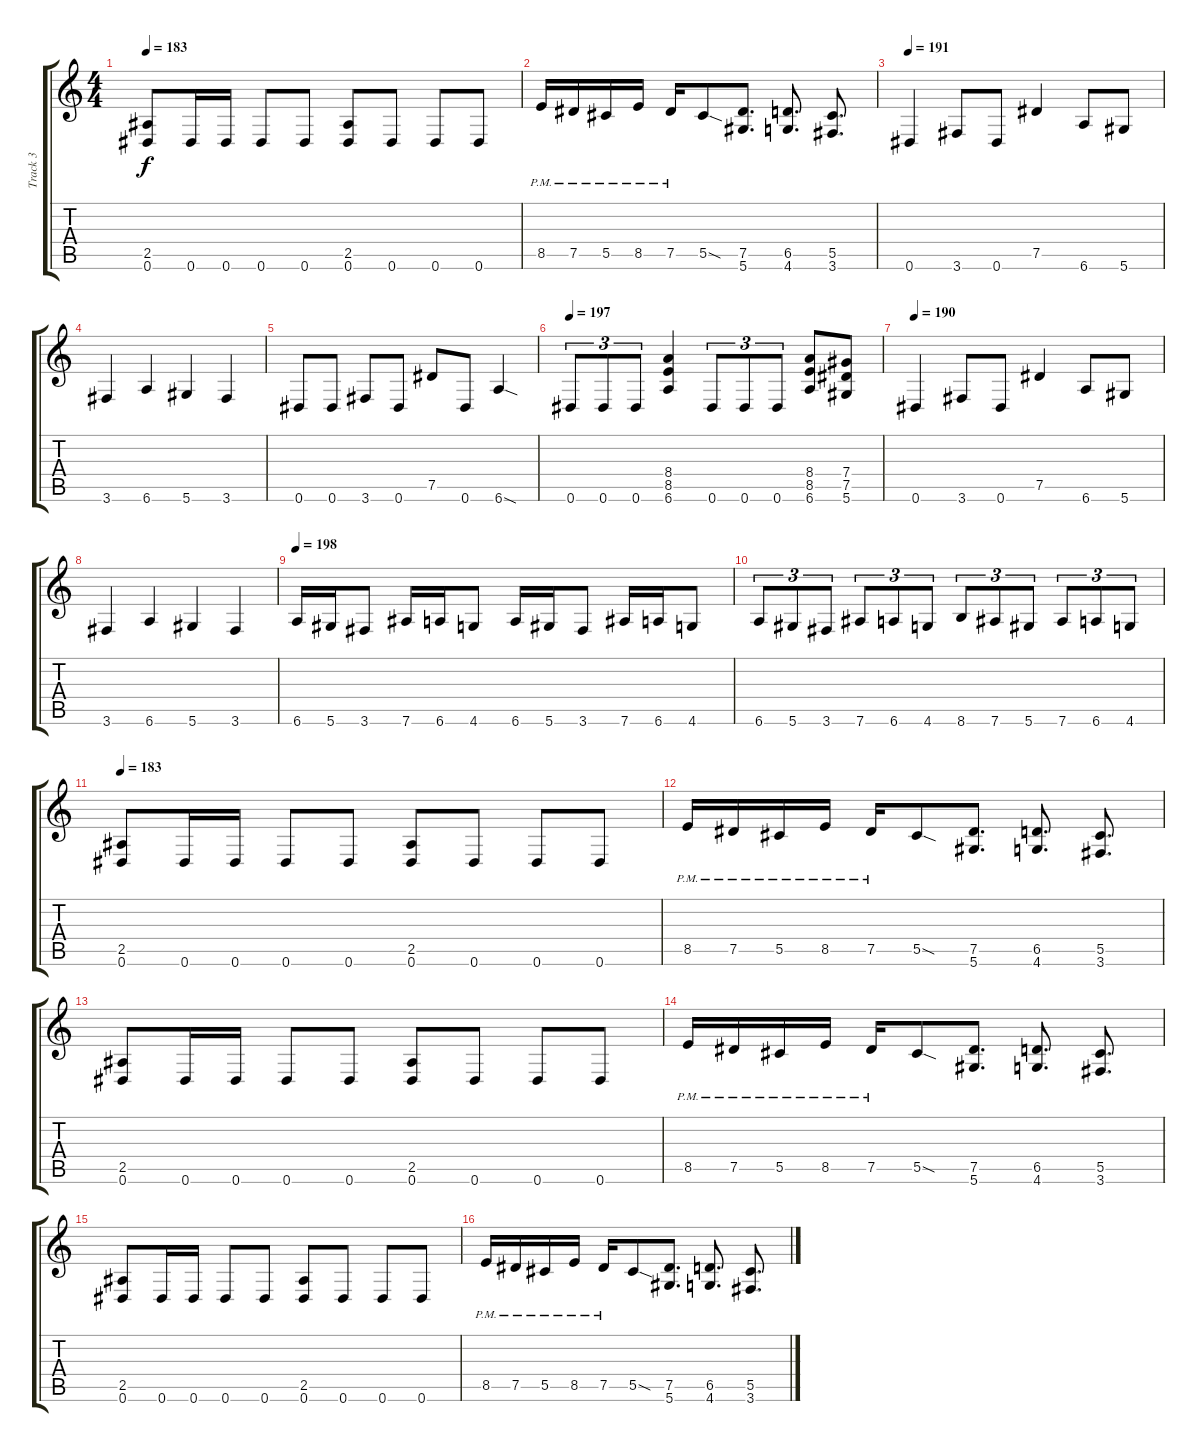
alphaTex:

\track ("Track 3" "Track 3") {instrument distortionguitar}
\staff {score tabs}
\tuning (Eb4 Bb3 Gb3 Db3 Ab2 Eb2) {hide}
\ts (4 4)
\tempo 183
\clef g2
\ks c
(2.5 0.6).8{dy f} 0.6.16 0.6.16 0.6.8 0.6.8 (2.5 0.6).8 0.6.8 0.6.8 0.6.8 |
8.5{pm}.16 7.5{pm}.16 5.5{pm}.16 8.5{pm}.16 7.5{pm}.16 5.5{sod}.8 (7.5 5.6).8{d} (6.5 4.6).8{d} (5.5 3.6).8{d} |
\tempo 191
0.6.4 3.6.8 0.6.8 7.5.4 6.6.8 5.6.8 |
3.6.4 6.6.4 5.6.4 3.6.4 |
0.6.8 0.6.8 3.6.8 0.6.8 7.5.8 0.6.8 6.6{sod}.4 |
\tempo 197
0.6.8{tu (3 2)} 0.6.8{tu (3 2)} 0.6.8{tu (3 2)} (8.4 8.5 6.6).4 0.6.8{tu (3 2)} 0.6.8{tu (3 2)} 0.6.8{tu (3 2)} (8.4 8.5 6.6).8 (7.4 7.5 5.6).8 |
\tempo 190
0.6.4 3.6.8 0.6.8 7.5.4 6.6.8 5.6.8 |
3.6.4 6.6.4 5.6.4 3.6.4 |
\tempo 198
6.6.16 5.6.16 3.6.8 7.6.16 6.6.16 4.6.8 6.6.16 5.6.16 3.6.8 7.6.16 6.6.16 4.6.8 |
6.6.8{tu (3 2)} 5.6.8{tu (3 2)} 3.6.8{tu (3 2)} 7.6.8{tu (3 2)} 6.6.8{tu (3 2)} 4.6.8{tu (3 2)} 8.6.8{tu (3 2)} 7.6.8{tu (3 2)} 5.6.8{tu (3 2)} 7.6.8{tu (3 2)} 6.6.8{tu (3 2)} 4.6.8{tu (3 2)} |
\tempo 183
(2.5 0.6).8 0.6.16 0.6.16 0.6.8 0.6.8 (2.5 0.6).8 0.6.8 0.6.8 0.6.8 |
8.5{pm}.16 7.5{pm}.16 5.5{pm}.16 8.5{pm}.16 7.5{pm}.16 5.5{sod}.8 (7.5 5.6).8{d} (6.5 4.6).8{d} (5.5 3.6).8{d} |
(2.5 0.6).8 0.6.16 0.6.16 0.6.8 0.6.8 (2.5 0.6).8 0.6.8 0.6.8 0.6.8 |
8.5{pm}.16 7.5{pm}.16 5.5{pm}.16 8.5{pm}.16 7.5{pm}.16 5.5{sod}.8 (7.5 5.6).8{d} (6.5 4.6).8{d} (5.5 3.6).8{d} |
(2.5 0.6).8 0.6.16 0.6.16 0.6.8 0.6.8 (2.5 0.6).8 0.6.8 0.6.8 0.6.8 |
8.5{pm}.16 7.5{pm}.16 5.5{pm}.16 8.5{pm}.16 7.5{pm}.16 5.5{sod}.8 (7.5 5.6).8{d} (6.5 4.6).8{d} (5.5 3.6).8{d}
